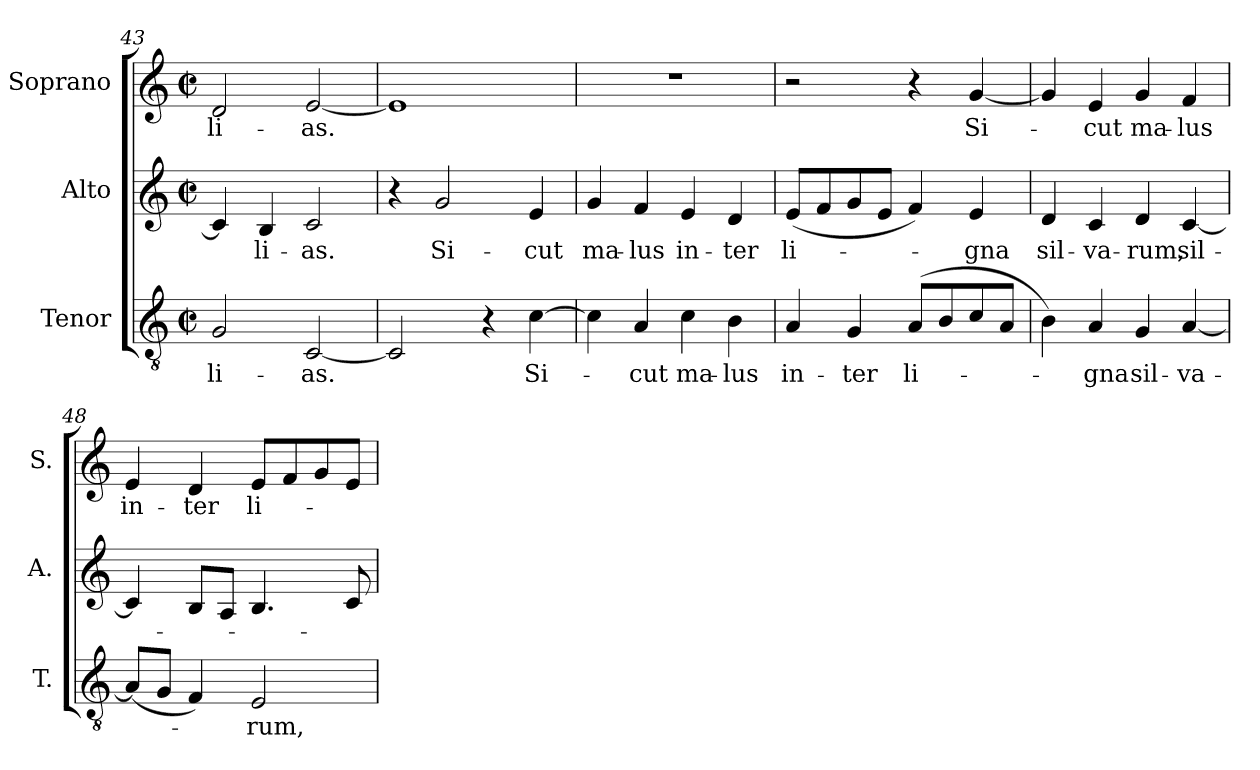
**kern	**text	**kern	**text	**kern	**text
*part3	*part3	*part2	*part2	*part1	*part1
*staff3	*staff3	*staff2	*staff2	*staff1	*staff1
*I"Tenor	*	*I"Alto	*	*I"Soprano	*
*I'T.	*	*I'A.	*	*I'S.	*
*clefGv2	*	*clefG2	*	*clefG2	*
*ITrd7c12	*	*	*	*	*
*k[]	*	*k[]	*	*k[]	*
*C:	*	*C:	*	*C:	*
*M2/2	*	*M2/2	*	*M2/2	*
*met(c|)	*	*met(c|)	*	*met(c|)	*
=43	=43	=43	=43	=43	=43
!	!LO:LY:b:color=#000000	!	!	!	!
!	!	!	!	!	!LO:LY:b:color=#000000
2GGi/	-li-	4ci/]	.	2di/	-li-
!	!	!	!LO:LY:b:color=#000000	!	!
.	.	4Bi/	-li-	.	.
!	!LO:LY:b:color=#000000	!	!	!	!
!	!	!	!LO:LY:b:color=#000000	!	!
!	!	!	!	!	!LO:LY:b:color=#000000
[2CCi/	-as.	2ci/	-as.	[2ei/	-as.
=44	=44	=44	=44	=44	=44
2CCi/]	.	4r	.	1ei]	.
!	!	!	!LO:LY:b:color=#000000	!	!
.	.	2gi/	Si-	.	.
4r	.	.	.	.	.
!	!LO:LY:b:color=#000000	!	!	!	!
!	!	!	!LO:LY:b:color=#000000	!	!
[4Ci\	Si-	4ei/	-cut	.	.
!!LO:LB:g=z
=45	=45	=45	=45	=45	=45
!	!	!	!LO:LY:b:color=#000000	!	!
4Ci\]	.	4gi/	ma-	1r	.
!	!LO:LY:b:color=#000000	!	!	!	!
!	!	!	!LO:LY:b:color=#000000	!	!
4AAi/	-cut	4fi/	-lus	.	.
!	!LO:LY:b:color=#000000	!	!	!	!
!	!	!	!LO:LY:b:color=#000000	!	!
4Ci\	ma-	4ei/	in-	.	.
!	!LO:LY:b:color=#000000	!	!	!	!
!	!	!	!LO:LY:b:color=#000000	!	!
4BBi\	-lus	4di/	-ter	.	.
=46	=46	=46	=46	=46	=46
!	!LO:LY:b:color=#000000	!	!	!	!
!	!	!	!LO:LY:b:color=#000000	!	!
4AAi/	in-	(8ei/L	li-	2r	.
.	.	8fi/	.	.	.
!	!LO:LY:b:color=#000000	!	!	!	!
4GGi/	-ter	8gi/	.	.	.
.	.	8ei/J	.	.	.
!	!LO:LY:b:color=#000000	!	!	!	!
(8AAi/L	li-	4fi/)	.	4r	.
8BBi/	.	.	.	.	.
!	!	!	!LO:LY:b:color=#000000	!	!
!	!	!	!	!	!LO:LY:b:color=#000000
8Ci/	.	4ei/	-gna	[4gi/	Si-
8AAi/J	.	.	.	.	.
=47	=47	=47	=47	=47	=47
!	!	!	!LO:LY:b:color=#000000	!	!
4BBi\)	.	4di/	sil-	4gi/]	.
!	!LO:LY:b:color=#000000	!	!	!	!
!	!	!	!LO:LY:b:color=#000000	!	!
!	!	!	!	!	!LO:LY:b:color=#000000
4AAi/	-gna	4ci/	-va-	4ei/	-cut
!	!LO:LY:b:color=#000000	!	!	!	!
!	!	!	!LO:LY:b:color=#000000	!	!
!	!	!	!	!	!LO:LY:b:color=#000000
4GGi/	sil-	4di/	-rum,	4gi/	ma-
!	!LO:LY:b:color=#000000	!	!	!	!
!	!	!	!LO:LY:b:color=#000000	!	!
!	!	!	!	!	!LO:LY:b:color=#000000
[4AAi/	-va-	[4ci/	sil-	4fi/	-lus
=48	=48	=48	=48	=48	=48
!	!	!	!	!	!LO:LY:b:color=#000000
(8AAi/L]	.	4ci/]	.	4ei/	in-
8GGi/J	.	.	.	.	.
!	!	!	!	!	!LO:LY:b:color=#000000
4FFi/)	.	8Bi/L	.	4di/	-ter
.	.	8Ai/J	.	.	.
!	!LO:LY:b:color=#000000	!	!	!	!
!	!	!	!	!	!LO:LY:b:color=#000000
2EEi/	-rum,	4.Bi/	.	8ei/L	li-
.	.	.	.	8fi/	.
.	.	.	.	8gi/	.
.	.	8ci/	.	8ei/J	.
=	=	=	=	=	=
*-	*-	*-	*-	*-	*-
